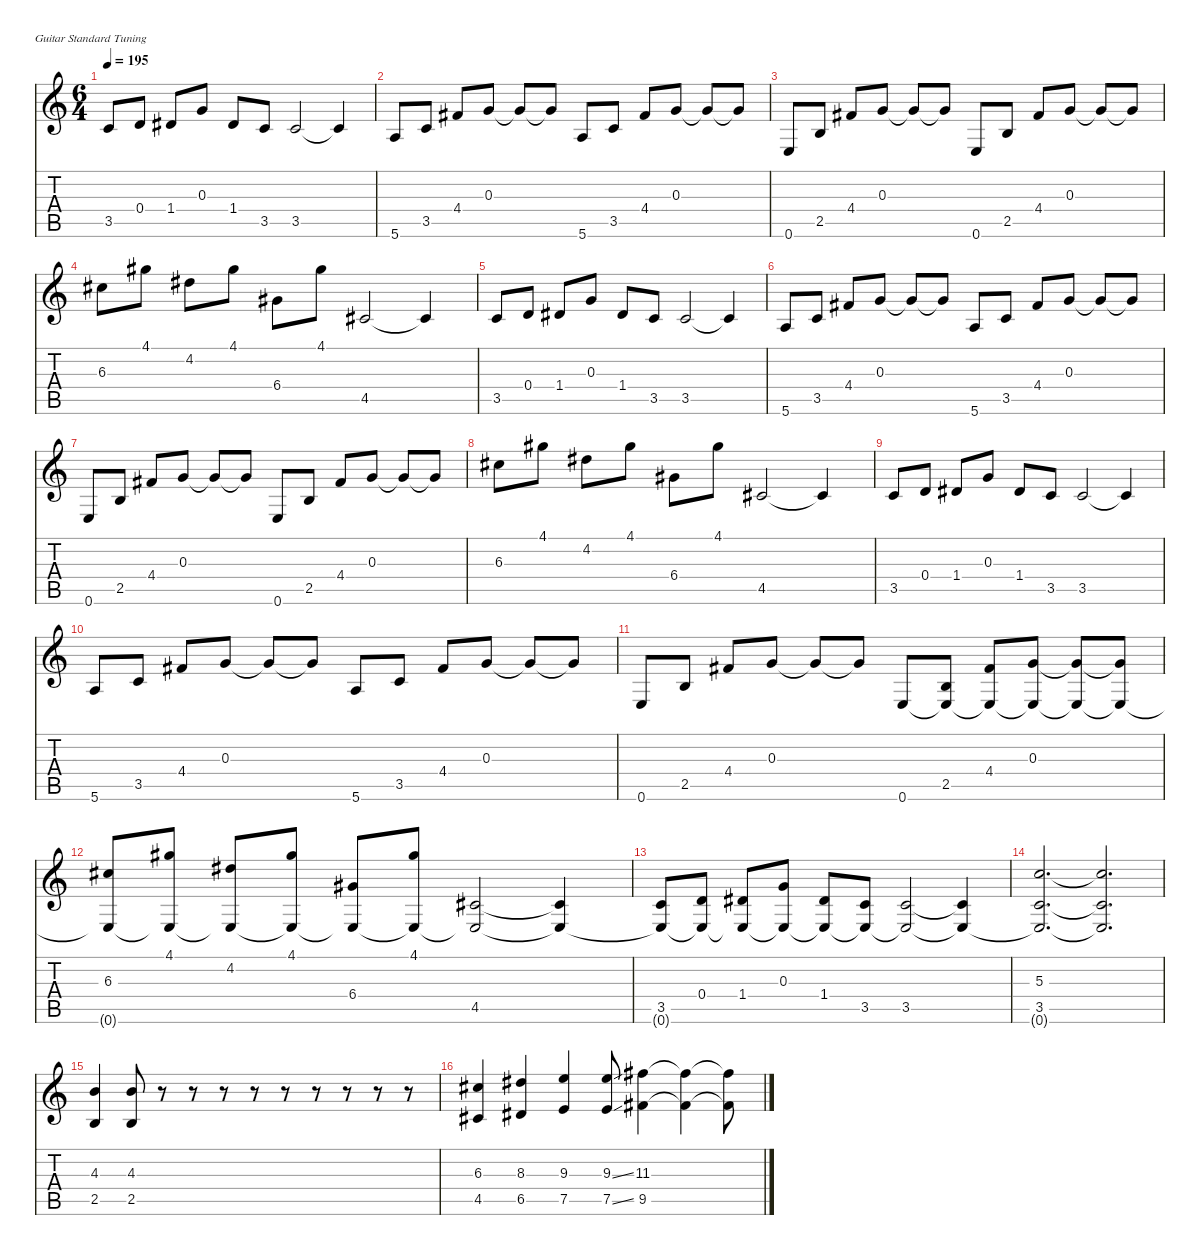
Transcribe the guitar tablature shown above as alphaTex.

\defaultSystemsLayout 4
\hideDynamics
\bracketExtendMode nobrackets
\singleTrackTrackNamePolicy hidden
\multiTrackTrackNamePolicy hidden
\firstSystemTrackNameMode fullname
\firstSystemTrackNameOrientation horizontal
\otherSystemsTrackNameOrientation horizontal
\track ("Guitar 1" "dist.guit.") {mute instrument distortionguitar}
\staff {score tabs}
\tuning (E4 B3 G3 D3 A2 E2)
\ts (6 4)
\tempo 195
\clef g2
\ks c
3.5.8{dy f beam Up} 0.4.8{beam Up} 1.4{acc #}.8{beam Up} 0.3.8{beam Up} 1.4{acc #}.8{beam Up} 3.5.8{beam Up} 3.5.2{beam Up} 3.5{t}.4{beam Up} |
5.6.8{beam Up} 3.5.8{beam Up} 4.4{acc #}.8{beam Up} 0.3.8{beam Up} 0.3{t}.8{beam Up} 0.3{t}.8{beam Up} 5.6.8{beam Up} 3.5.8{beam Up} 4.4{acc #}.8{beam Up} 0.3.8{beam Up} 0.3{t}.8{beam Up} 0.3{t}.8{beam Up} |
0.6.8{beam Up} 2.5.8{beam Up} 4.4{acc #}.8{beam Up} 0.3.8{beam Up} 0.3{t}.8{beam Up} 0.3{t}.8{beam Up} 0.6.8{beam Up} 2.5.8{beam Up} 4.4{acc #}.8{beam Up} 0.3.8{beam Up} 0.3{t}.8{beam Up} 0.3{t}.8{beam Up} |
6.3{acc #}.8{beam Down} 4.1{acc #}.8{beam Down} 4.2{acc #}.8{beam Down} 4.1{acc #}.8{beam Down} 6.4{acc #}.8{beam Down} 4.1{acc #}.8{beam Down} 4.5{acc #}.2{beam Up} 4.5{t acc #}.4{beam Up} |
3.5.8{beam Up} 0.4.8{beam Up} 1.4{acc #}.8{beam Up} 0.3.8{beam Up} 1.4{acc #}.8{beam Up} 3.5.8{beam Up} 3.5.2{beam Up} 3.5{t}.4{beam Up} |
5.6.8{beam Up} 3.5.8{beam Up} 4.4{acc #}.8{beam Up} 0.3.8{beam Up} 0.3{t}.8{beam Up} 0.3{t}.8{beam Up} 5.6.8{beam Up} 3.5.8{beam Up} 4.4{acc #}.8{beam Up} 0.3.8{beam Up} 0.3{t}.8{beam Up} 0.3{t}.8{beam Up} |
0.6.8{beam Up} 2.5.8{beam Up} 4.4{acc #}.8{beam Up} 0.3.8{beam Up} 0.3{t}.8{beam Up} 0.3{t}.8{beam Up} 0.6.8{beam Up} 2.5.8{beam Up} 4.4{acc #}.8{beam Up} 0.3.8{beam Up} 0.3{t}.8{beam Up} 0.3{t}.8{beam Up} |
6.3{acc #}.8{beam Down} 4.1{acc #}.8{beam Down} 4.2{acc #}.8{beam Down} 4.1{acc #}.8{beam Down} 6.4{acc #}.8{beam Down} 4.1{acc #}.8{beam Down} 4.5{acc #}.2{beam Up} 4.5{t acc #}.4{beam Up} |
3.5.8{beam Up} 0.4.8{beam Up} 1.4{acc #}.8{beam Up} 0.3.8{beam Up} 1.4{acc #}.8{beam Up} 3.5.8{beam Up} 3.5.2{beam Up} 3.5{t}.4{beam Up} |
5.6.8{beam Up} 3.5.8{beam Up} 4.4{acc #}.8{beam Up} 0.3.8{beam Up} 0.3{t}.8{beam Up} 0.3{t}.8{beam Up} 5.6.8{beam Up} 3.5.8{beam Up} 4.4{acc #}.8{beam Up} 0.3.8{beam Up} 0.3{t}.8{beam Up} 0.3{t}.8{beam Up} |
0.6.8{beam Up} 2.5.8{beam Up} 4.4{acc #}.8{beam Up} 0.3.8{beam Up} 0.3{t}.8{beam Up} 0.3{t}.8{beam Up} 0.6.8{beam Up} (2.5 0.6{t}).8{beam Up} (4.4{acc #} 0.6{t}).8{beam Up} (0.3 0.6{t}).8{beam Up} (0.3{t} 0.6{t}).8{beam Up} (0.3{t} 0.6{t}).8{beam Up} |
(6.3{acc #} 0.6{t}).8{beam Up} (4.1{acc #} 0.6{t}).8{beam Up} (4.2{acc #} 0.6{t}).8{beam Up} (4.1{acc #} 0.6{t}).8{beam Up} (6.4{acc #} 0.6{t}).8{beam Up} (4.1{acc #} 0.6{t}).8{beam Up} (4.5{acc #} 0.6{t}).2{beam Up} (4.5{t acc #} 0.6{t}).4{beam Up} |
(3.5 0.6{t}).8{beam Up} (0.4 0.6{t}).8{beam Up} (1.4{acc #} 0.6{t}).8{beam Up} (0.3 0.6{t}).8{beam Up} (1.4{acc #} 0.6{t}).8{beam Up} (3.5 0.6{t}).8{beam Up} (3.5 0.6{t}).2{beam Up} (3.5{t} 0.6{t}).4{beam Up} |
(5.3 3.5 0.6{t}).2{d instrument distortionguitar beam Up} (5.3{t} 3.5{t} 0.6{t}).2{d beam Up} |
(4.3 2.5).4{beam Up} (4.3 2.5).8{beam Up} r.8{beam Up} r.8{beam Up} r.8{beam Up} r.8{beam Up} r.8{beam Up} r.8{beam Up} r.8{beam Up} r.8{beam Up} r.8{beam Up} |
(6.3{acc #} 4.5{acc #}).4{beam Up} (8.3{acc #} 6.5{acc #}).4{beam Up} (9.3 7.5).4{beam Up} (9.3{ss} 7.5{ss}).8{beam Up} (11.3{acc #} 9.5{acc #}).4{beam Down} (11.3{t acc #} 9.5{t acc #}).4{beam Down} (11.3{t acc #} 9.5{t acc #}).8{beam Down}
